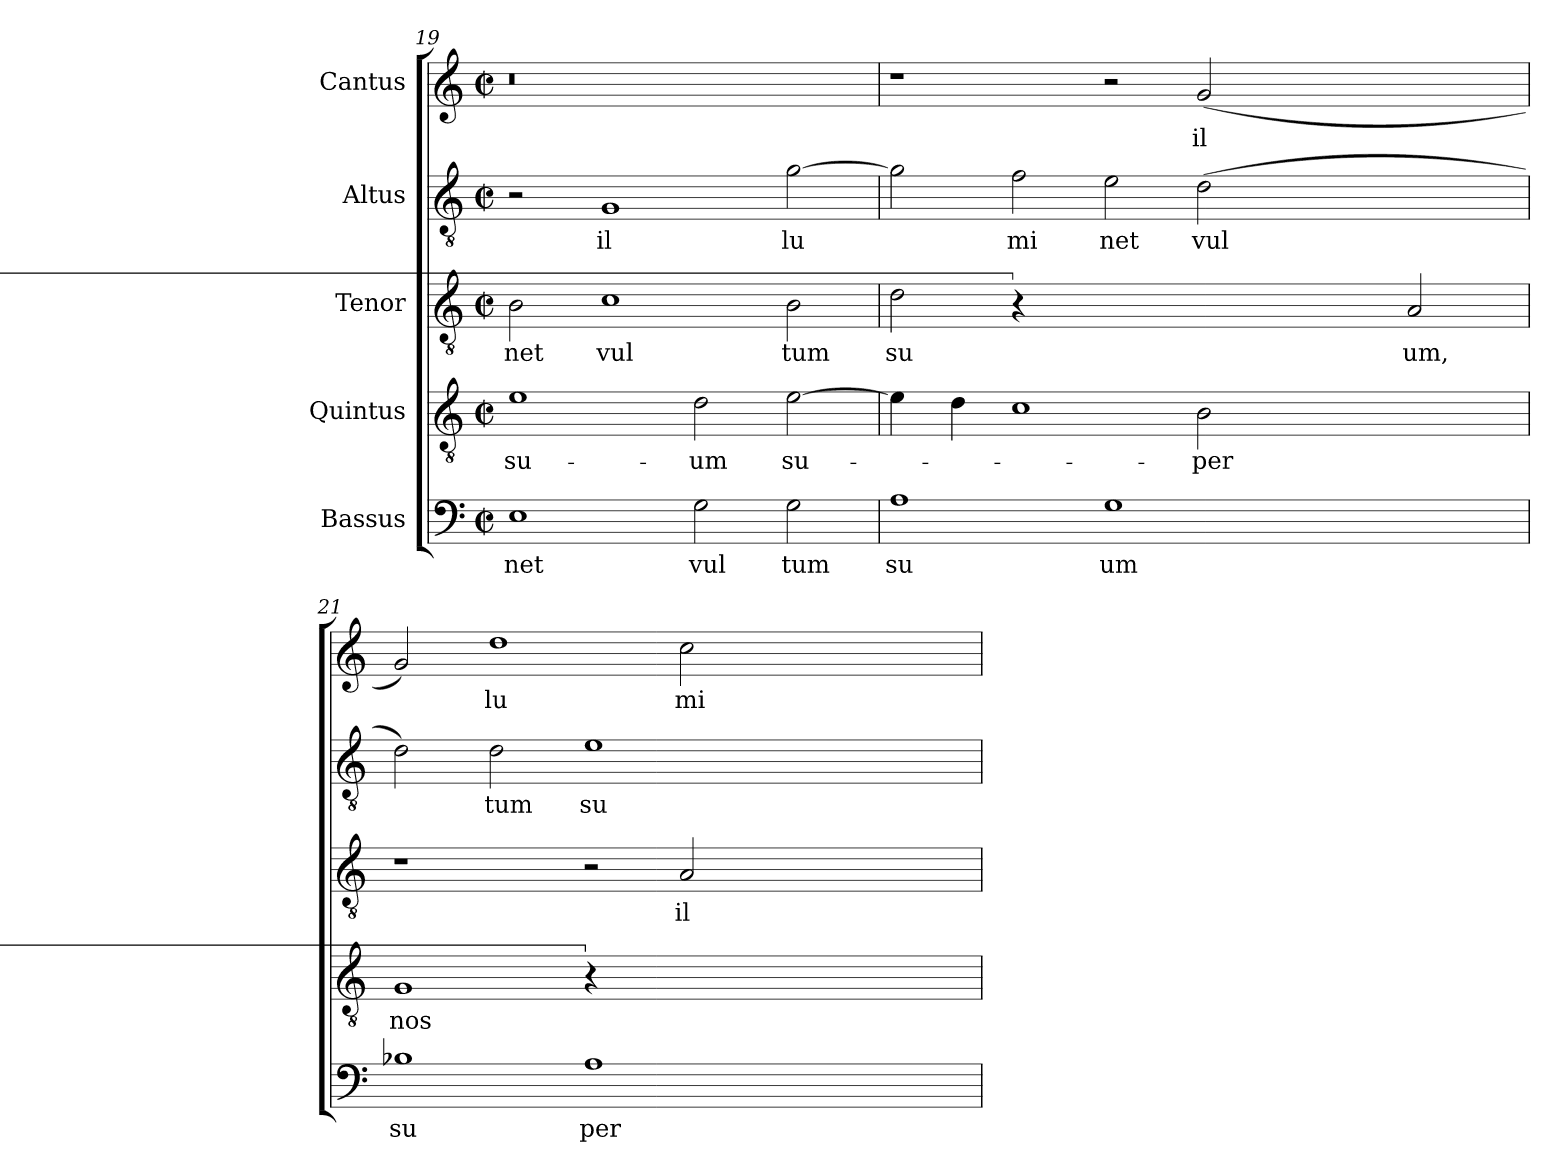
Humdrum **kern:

**kern	**text	**kern	**text	**kern	**text	**kern	**text	**kern	**text
*part5	*part5	*part4	*part4	*part3	*part3	*part2	*part2	*part1	*part1
*staff5	*staff5	*staff4	*staff4	*staff3	*staff3	*staff2	*staff2	*staff1	*staff1
*I"Bassus	*	*I"Quintus	*	*I"Tenor	*	*I"Altus	*	*I"Cantus	*
!!LO:PB:g=z
*clefF4	*	*clefGv2	*	*clefGv2	*	*clefGv2	*	*clefG2	*
*M2/2	*	*M2/2	*	*M2/2	*	*M2/2	*	*M2/2	*
*met(c|)	*	*met(c|)	*	*met(c|)	*	*met(c|)	*	*met(c|)	*
=19	=19	=19	=19	=19	=19	=19	=19	=19	=19
!	!LO:LY:b:cj	!	!LO:LY:b:cj	!	!LO:LY:b:cj	!	!	!	!
1E	net	1e	su-	2B\	net	2r	.	0r	.
!	!	!	!	!	!LO:LY:b:cj	!	!LO:LY:b:cj	!	!
.	.	.	.	1c	vul	1G	il	.	.
!	!LO:LY:b:cj	!	!LO:LY:b:cj	!	!	!	!	!	!
2G\	vul	2d\	-um	.	.	.	.	.	.
!	!LO:LY:b:cj	!	!LO:LY:b:cj	!	!LO:LY:b:cj	!	!LO:LY:b:cj	!	!
2G\	tum	[>2e\	su-	2B\	tum	[>2g\	lu	.	.
=20	=20	=20	=20	=20	=20	=20	=20	=20	=20
!	!LO:LY:b:cj	!	!	!	!LO:LY:b:cj	!	!	!	!
1A	su	4e\]	.	2d\	su	2g\]	.	1r	.
.	.	4d\	.	.	.	.	.	.	.
!	!	!	!	!LO:N:vis=1	!	!	!LO:LY:b:cj	!	!
.	.	1c	.	4%9r	.	2f\	mi	.	.
!	!LO:LY:b:cj	!	!	!	!	!	!LO:LY:b:cj	!	!
1G	um	.	.	.	.	2e\	net	2r	.
!	!	!	!LO:LY:b:cj	!	!	!	!LO:LY:b	!	!LO:LY:b:cj
.	.	2B\	-per	.	.	(>2d\	vul	(<2g/	il
1ryy	.	1ryy	.	.	.	1ryy	.	1ryy	.
!	!	!	!	!	!LO:LY:b:cj	!	!	!	!
.	.	.	.	2A/	um,	.	.	.	.
4ryy	.	4ryy	.	.	.	4ryy	.	4ryy	.
=21	=21	=21	=21	=21	=21	=21	=21	=21	=21
!	!LO:LY:b:cj	!	!LO:LY:b:cj	!	!	!	!	!	!
1B-X	su	1G	nos	1r	.	2d\)	.	2g/)	.
!	!	!	!	!	!	!	!LO:LY:b:cj	!	!LO:LY:b:cj
.	.	.	.	.	.	2d\	tum	1dd	lu
!	!LO:LY:b:cj	!LO:N:vis=1	!	!	!	!	!LO:LY:b:cj	!	!
1A	per	4%9r	.	2r	.	1e	su	.	.
!	!	!	!	!	!LO:LY:b:cj	!	!	!	!LO:LY:b:cj
.	.	.	.	2A/	il	.	.	2cc\	mi
1ryy	.	.	.	1ryy	.	1ryy	.	1ryy	.
4ryy	.	.	.	4ryy	.	4ryy	.	4ryy	.
=	=	=	=	=	=	=	=	=	=
*-	*-	*-	*-	*-	*-	*-	*-	*-	*-
